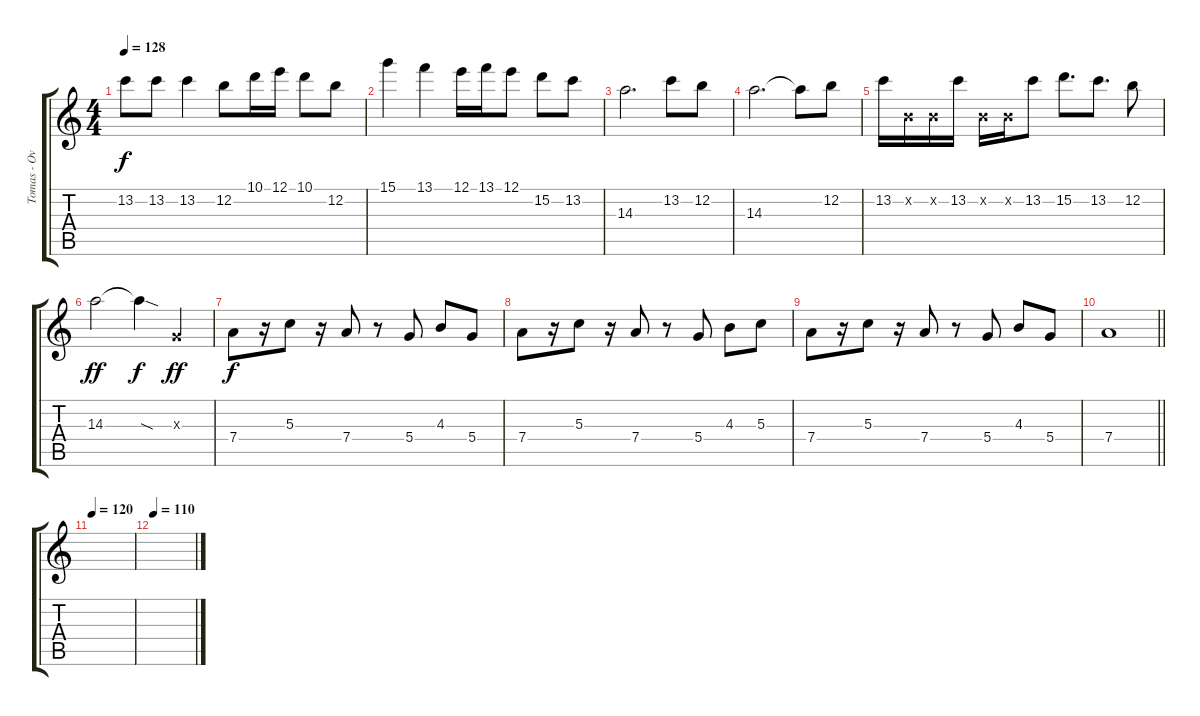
\track ("Tomas - Overdub Guitar" "Tomas - Ov") {instrument overdrivenguitar}
\staff {score tabs}
\tuning (E4 B3 G3 D3 A2 E2) {hide}
\ts (4 4)
\tempo 128
\clef g2
\ks c
13.2.8{dy f} 13.2.8 13.2.4 12.2.8 10.1.16 12.1.16 10.1.8 12.2.8 |
15.1.4 13.1.4 12.1.16 13.1.16 12.1.8 15.2.8 13.2.8 |
14.3.2{d} 13.2.8 12.2.8 |
14.3.2{d} 14.3{t}.8 12.2.8 |
13.2.16 0.2{x}.16 0.2{x}.16 13.2.16 0.2{x}.16 0.2{x}.16 13.2.8 15.2.8{d} 13.2.8{d} 12.2.8 |
14.3.2{dy ff} 14.3{sod t}.4{dy f} 0.3{x}.4{dy ff} |
7.4.8{dy f} r.16 5.3.8 r.16 7.4.8 r.8 5.4.8 4.3.8 5.4.8 |
7.4.8 r.16 5.3.8 r.16 7.4.8 r.8 5.4.8 4.3.8 5.3.8 |
7.4.8 r.16 5.3.8 r.16 7.4.8 r.8 5.4.8 4.3.8 5.4.8 |
\barLineRight lightlight
7.4.1 |
\tempo 120
|
\tempo 110
